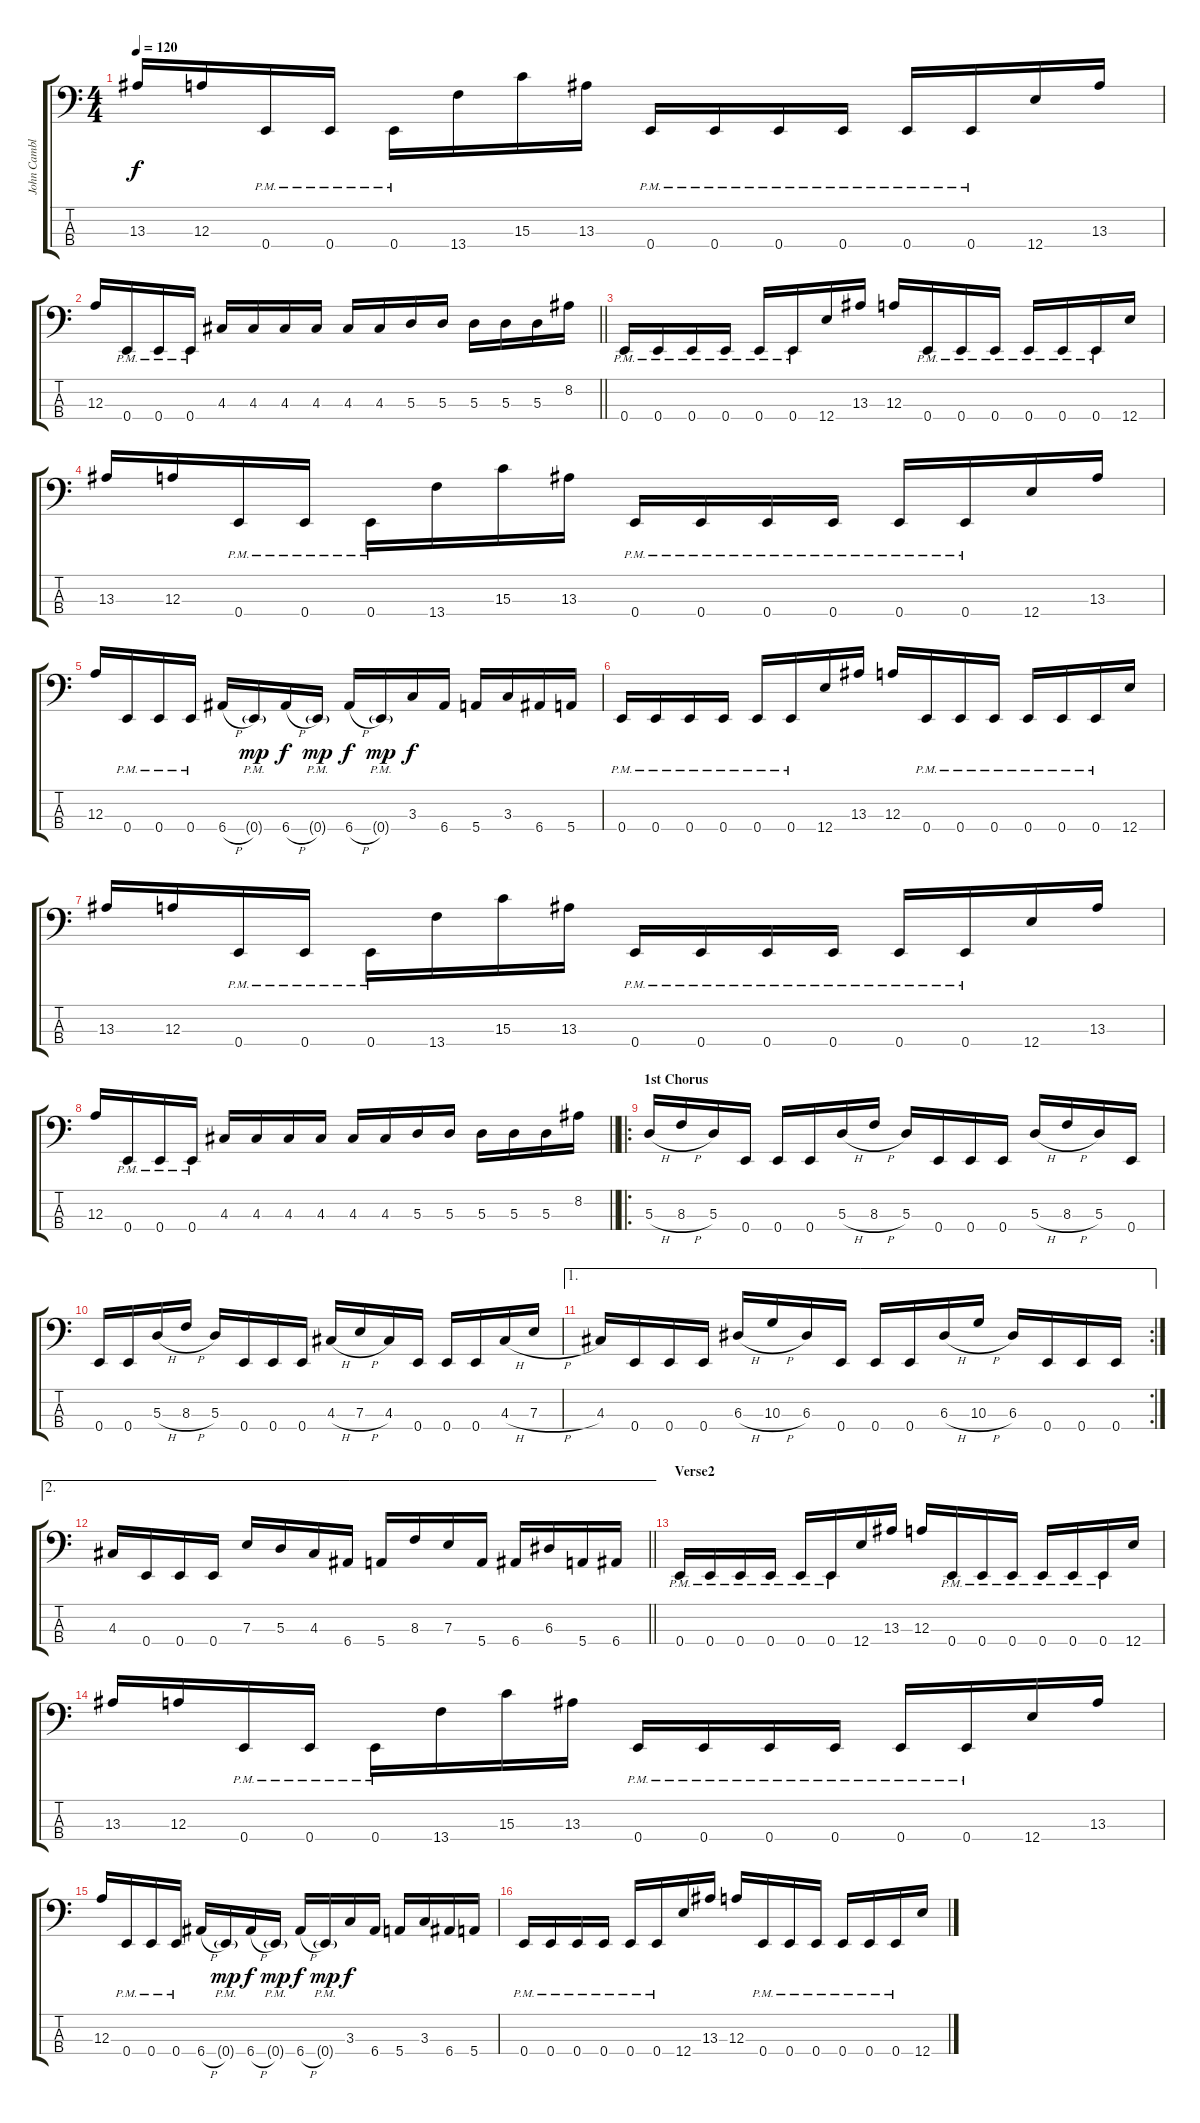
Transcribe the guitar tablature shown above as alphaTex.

\track ("John Camblell" "John Cambl") {instrument electricbassfinger}
\staff {score tabs}
\tuning (G2 D2 A1 E1) {hide}
\ts (4 4)
\tempo 120
\clef f4
\ks c
13.3.16{dy f} 12.3.16 0.4{pm}.16 0.4{pm}.16 0.4{pm}.16 13.4.16 15.3.16 13.3.16 0.4{pm}.16 0.4{pm}.16 0.4{pm}.16 0.4{pm}.16 0.4{pm}.16 0.4{pm}.16 12.4.16 13.3.16 |
\barLineRight lightlight
12.3.16 0.4{pm}.16 0.4{pm}.16 0.4{pm}.16 4.3.16 4.3.16 4.3.16 4.3.16 4.3.16 4.3.16 5.3.16 5.3.16 5.3.16 5.3.16 5.3.16 8.2.16 |
0.4{pm}.16 0.4{pm}.16 0.4{pm}.16 0.4{pm}.16 0.4{pm}.16 0.4{pm}.16 12.4.16 13.3.16 12.3.16 0.4{pm}.16 0.4{pm}.16 0.4{pm}.16 0.4{pm}.16 0.4{pm}.16 0.4{pm}.16 12.4.16 |
13.3.16 12.3.16 0.4{pm}.16 0.4{pm}.16 0.4{pm}.16 13.4.16 15.3.16 13.3.16 0.4{pm}.16 0.4{pm}.16 0.4{pm}.16 0.4{pm}.16 0.4{pm}.16 0.4{pm}.16 12.4.16 13.3.16 |
12.3.16 0.4{pm}.16 0.4{pm}.16 0.4{pm}.16 6.4{h}.16 0.4{g pm}.16{dy mp} 6.4{h}.16{dy f} 0.4{g pm}.16{dy mp} 6.4{h}.16{dy f} 0.4{g pm}.16{dy mp} 3.3.16{dy f} 6.4.16 5.4.16 3.3.16 6.4.16 5.4.16 |
0.4{pm}.16 0.4{pm}.16 0.4{pm}.16 0.4{pm}.16 0.4{pm}.16 0.4{pm}.16 12.4.16 13.3.16 12.3.16 0.4{pm}.16 0.4{pm}.16 0.4{pm}.16 0.4{pm}.16 0.4{pm}.16 0.4{pm}.16 12.4.16 |
13.3.16 12.3.16 0.4{pm}.16 0.4{pm}.16 0.4{pm}.16 13.4.16 15.3.16 13.3.16 0.4{pm}.16 0.4{pm}.16 0.4{pm}.16 0.4{pm}.16 0.4{pm}.16 0.4{pm}.16 12.4.16 13.3.16 |
\barLineRight lightlight
12.3.16 0.4{pm}.16 0.4{pm}.16 0.4{pm}.16 4.3.16 4.3.16 4.3.16 4.3.16 4.3.16 4.3.16 5.3.16 5.3.16 5.3.16 5.3.16 5.3.16 8.2.16 |
\ro
\section ("" "1st Chorus")
5.3{h}.16 8.3{h}.16 5.3.16 0.4.16 0.4.16 0.4.16 5.3{h}.16 8.3{h}.16 5.3.16 0.4.16 0.4.16 0.4.16 5.3{h}.16 8.3{h}.16 5.3.16 0.4.16 |
0.4.16 0.4.16 5.3{h}.16 8.3{h}.16 5.3.16 0.4.16 0.4.16 0.4.16 4.3{h}.16 7.3{h}.16 4.3.16 0.4.16 0.4.16 0.4.16 4.3{h}.16 7.3{h}.16 |
\ae 1
\rc 2
4.3.16 0.4.16 0.4.16 0.4.16 6.3{h}.16 10.3{h}.16 6.3.16 0.4.16 0.4.16 0.4.16 6.3{h}.16 10.3{h}.16 6.3.16 0.4.16 0.4.16 0.4.16 |
\ae 2
\barLineRight lightlight
4.3.16 0.4.16 0.4.16 0.4.16 7.3.16 5.3.16 4.3.16 6.4.16 5.4.16 8.3.16 7.3.16 5.4.16 6.4.16 6.3.16 5.4.16 6.4.16 |
\section ("" "Verse2")
0.4{pm}.16 0.4{pm}.16 0.4{pm}.16 0.4{pm}.16 0.4{pm}.16 0.4{pm}.16 12.4.16 13.3.16 12.3.16 0.4{pm}.16 0.4{pm}.16 0.4{pm}.16 0.4{pm}.16 0.4{pm}.16 0.4{pm}.16 12.4.16 |
13.3.16 12.3.16 0.4{pm}.16 0.4{pm}.16 0.4{pm}.16 13.4.16 15.3.16 13.3.16 0.4{pm}.16 0.4{pm}.16 0.4{pm}.16 0.4{pm}.16 0.4{pm}.16 0.4{pm}.16 12.4.16 13.3.16 |
12.3.16 0.4{pm}.16 0.4{pm}.16 0.4{pm}.16 6.4{h}.16 0.4{g pm}.16{dy mp} 6.4{h}.16{dy f} 0.4{g pm}.16{dy mp} 6.4{h}.16{dy f} 0.4{g pm}.16{dy mp} 3.3.16{dy f} 6.4.16 5.4.16 3.3.16 6.4.16 5.4.16 |
0.4{pm}.16 0.4{pm}.16 0.4{pm}.16 0.4{pm}.16 0.4{pm}.16 0.4{pm}.16 12.4.16 13.3.16 12.3.16 0.4{pm}.16 0.4{pm}.16 0.4{pm}.16 0.4{pm}.16 0.4{pm}.16 0.4{pm}.16 12.4.16
